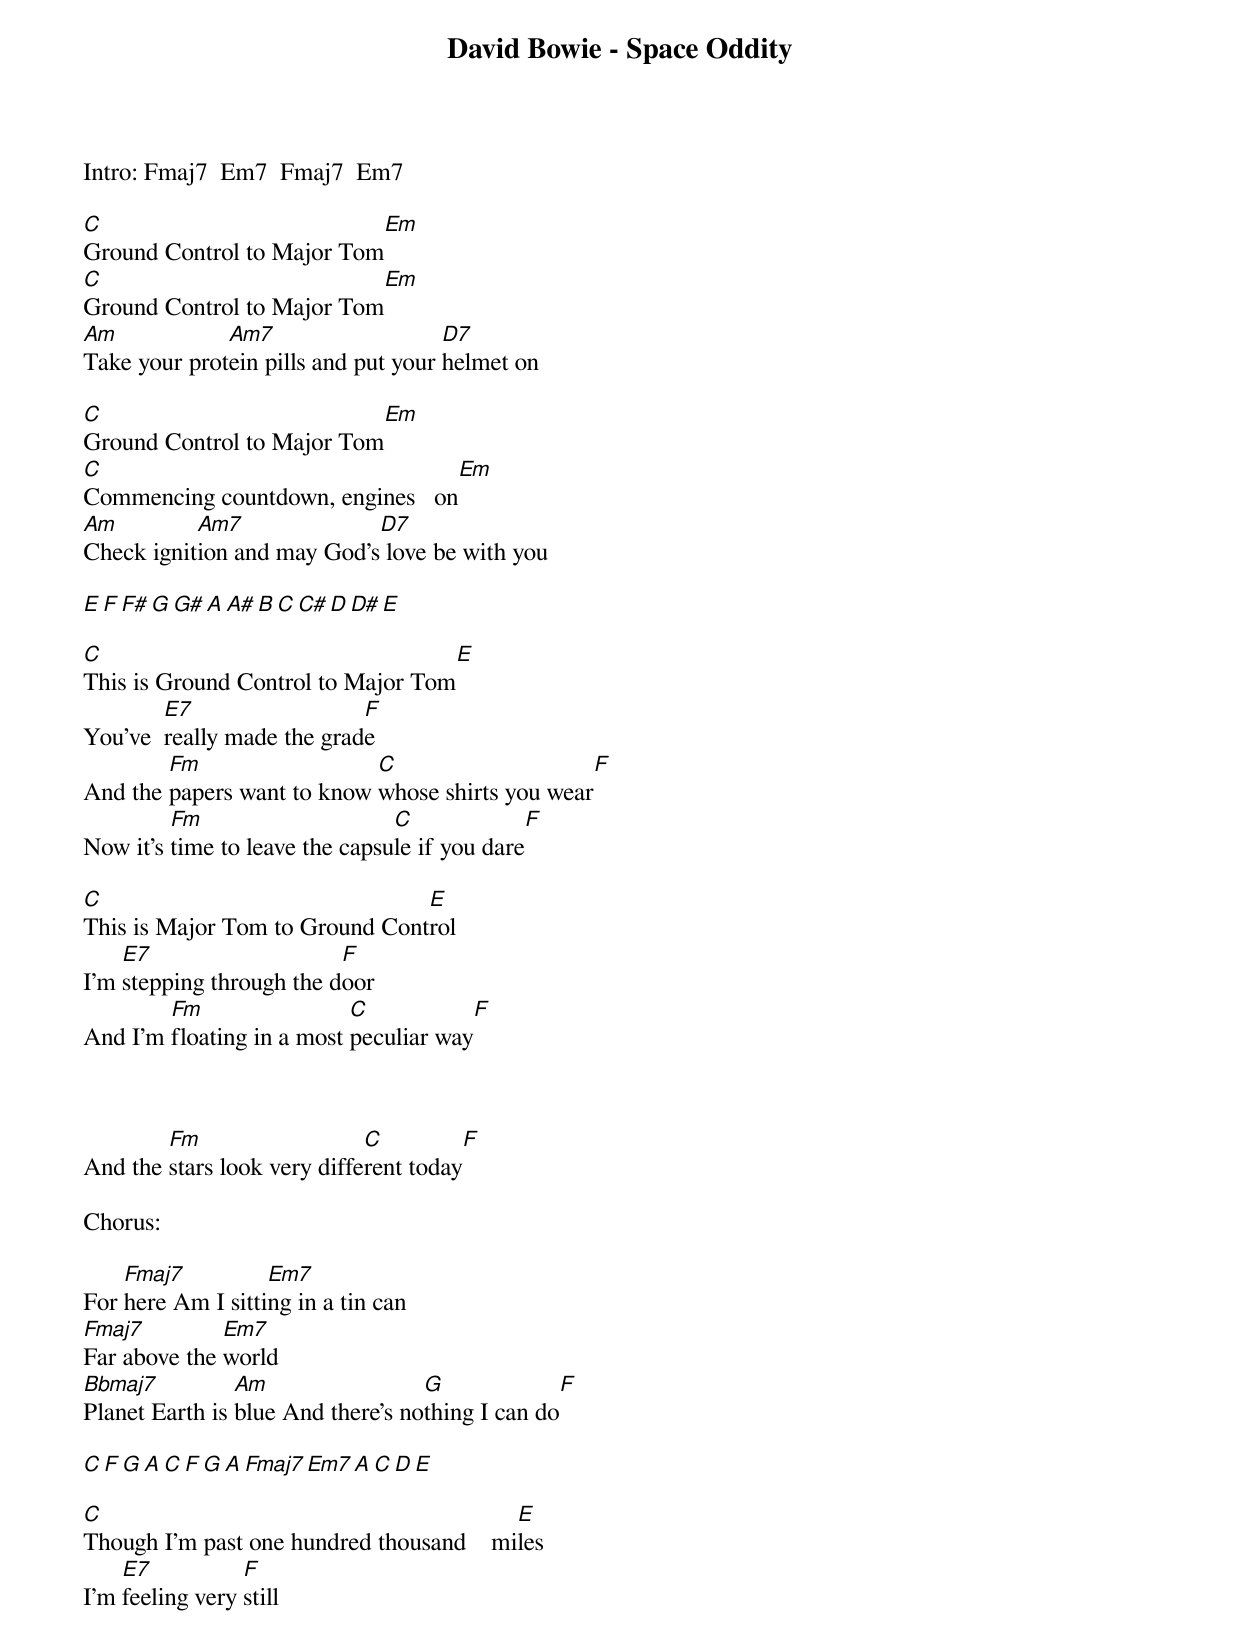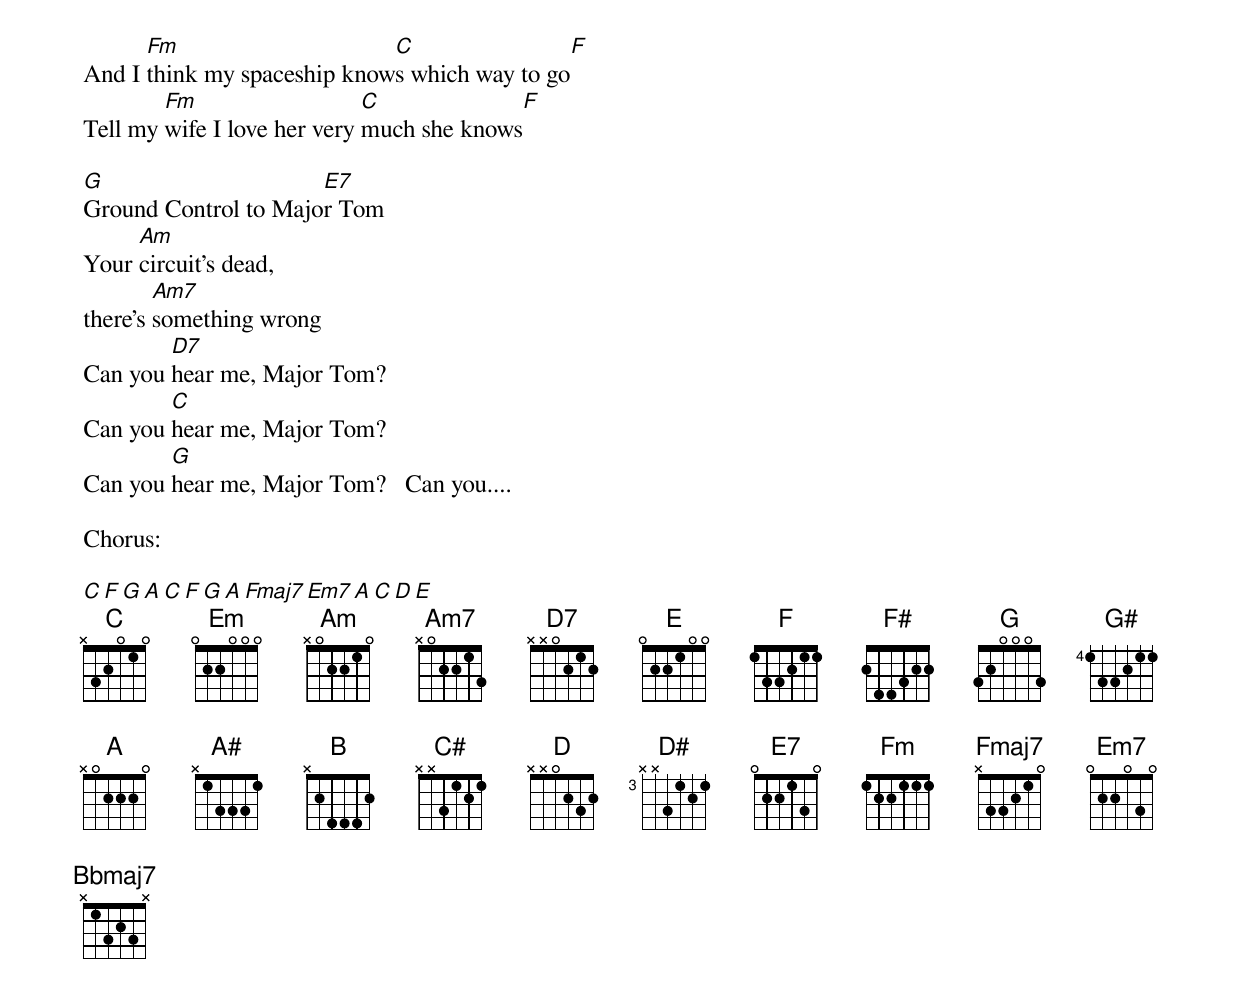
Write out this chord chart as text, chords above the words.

David Bowie - Space Oddity

Am7: x02213
Bb7: x13231
C/E: 032013
Em7: 022030
E7:  022130
FM7: x03210
Fm:  122111

Intro: Fmaj7  Em7  Fmaj7  Em7

C	                    Em
Ground Control to Major Tom
C	                    Em
Ground Control to Major Tom
Am	      Am7	             D7
Take your protein pills and put your helmet on

C	                    Em
Ground Control to Major Tom
C	                          Em
Commencing countdown, engines	on
Am	   Am7	            D7
Check ignition and may God's love be with you

E	F	F#	G	G#	A	A#	B	C	C#	D	D#	E

C	                            E
This is Ground Control to Major Tom
        E7	            F
You've 	really made the grade
        Fm	            C	                   F
And the papers want to know whose shirts you wear
         Fm	                C	            F
Now it's time to leave the capsule if you dare

C	                        E
This is Major Tom to Ground Control
    E7	                  F
I'm stepping through the door
        Fm	           C	          F
And I'm floating in a most peculiar way



        Fm	             C	        F
And the stars look very different today

Chorus:

    Fmaj7	   Em7
For here Am I sitting in a tin can
Fmaj7	      Em7
Far above the world
Bbmaj7	        Am            	   G	          F
Planet Earth is blue And there's nothing I can do

C F	G A	  C	F G	A  Fmaj7 Em7 A	C D	E

C	                                  E
Though I'm past one hundred thousand 	miles
    E7	         F
I'm feeling very still
      Fm	             C	                 F
And I think my spaceship knows which way to go
        Fm	             C	            F
Tell my wife I love her very much she knows

G	              E7
Ground Control to Major Tom
     Am
Your circuit's dead,
        Am7
there's something wrong
        D7
Can you hear me, Major Tom?
        C
Can you hear me, Major Tom?
        G
Can you hear me, Major Tom?   Can you....

Chorus:

C F	G A	  C	F G	A  Fmaj7 Em7 A	C D	E
